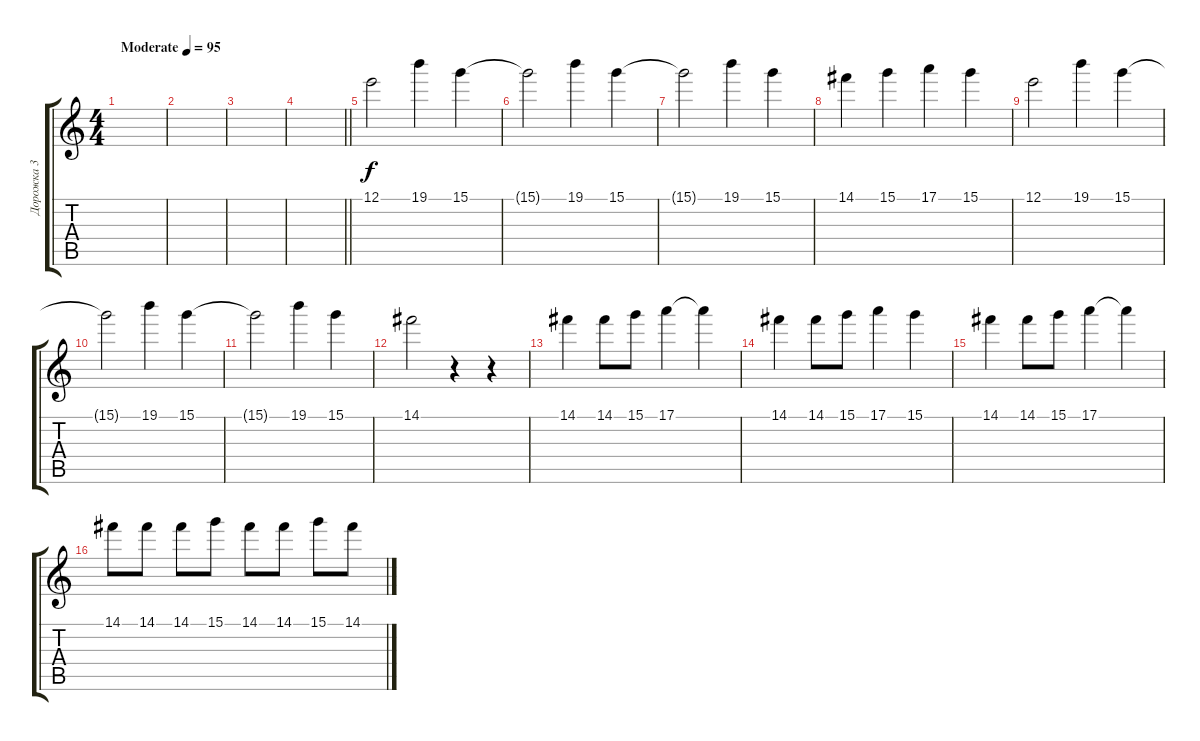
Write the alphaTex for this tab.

\track ("Дорожка 3" "Дорожка 3") {instrument acousticguitarsteel}
\staff {score tabs}
\tuning (E4 B3 G3 D3 A2 E2) {hide}
\ts (4 4)
\tempo (95 "Moderate")
\clef g2
\ks c
|
|
|
\barLineRight lightlight
|
12.1.2 19.1.4 15.1.4 |
15.1{t}.2 19.1.4 15.1.4 |
15.1{t}.2 19.1.4 15.1.4 |
14.1.4 15.1.4 17.1.4 15.1.4 |
12.1.2 19.1.4 15.1.4 |
15.1{t}.2 19.1.4 15.1.4 |
15.1{t}.2 19.1.4 15.1.4 |
14.1.2 r.4 r.4 |
14.1.4 14.1.8 15.1.8 17.1.4 17.1{t}.4 |
14.1.4 14.1.8 15.1.8 17.1.4 15.1.4 |
14.1.4 14.1.8 15.1.8 17.1.4 17.1{t}.4 |
14.1.8 14.1.8 14.1.8 15.1.8 14.1.8 14.1.8 15.1.8 14.1.8
